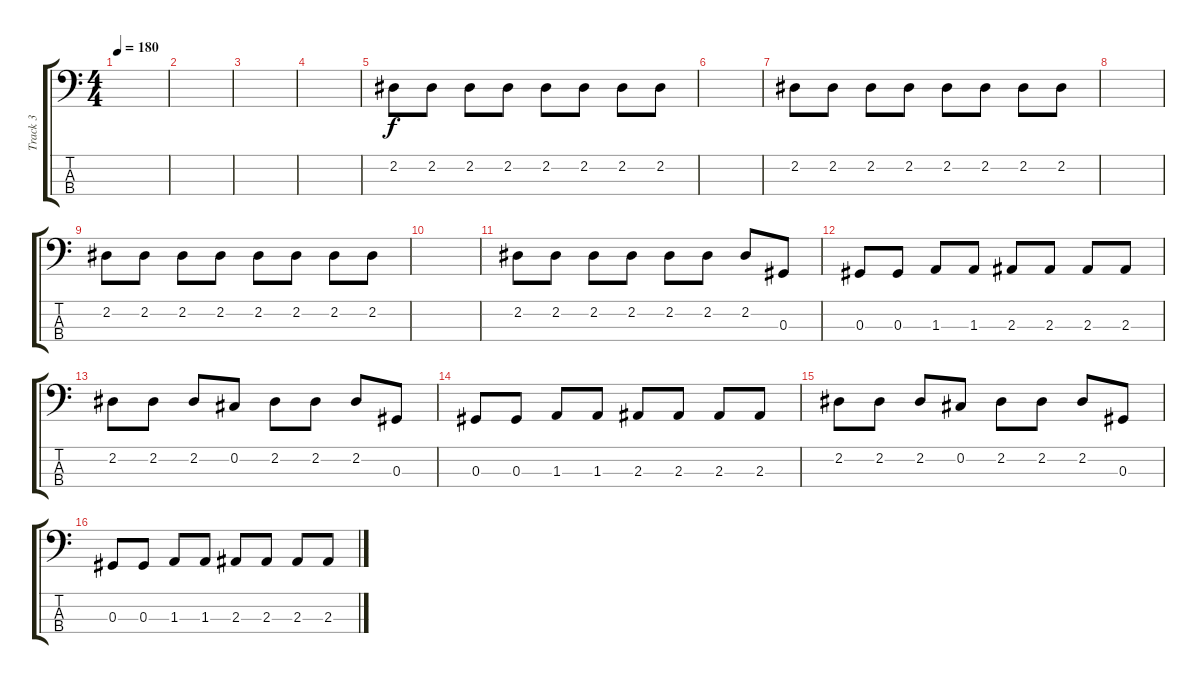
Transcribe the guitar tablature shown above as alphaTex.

\track ("Track 3" "Track 3") {instrument electricbasspick}
\staff {score tabs}
\tuning (Gb2 Db2 Ab1 Eb1) {hide}
\ts (4 4)
\tempo 180
\clef f4
\ks c
|
|
|
|
2.2.8 2.2.8 2.2.8 2.2.8 2.2.8 2.2.8 2.2.8 2.2.8 |
|
2.2.8 2.2.8 2.2.8 2.2.8 2.2.8 2.2.8 2.2.8 2.2.8 |
|
2.2.8 2.2.8 2.2.8 2.2.8 2.2.8 2.2.8 2.2.8 2.2.8 |
|
2.2.8 2.2.8 2.2.8 2.2.8 2.2.8 2.2.8 2.2.8 0.3.8 |
0.3.8 0.3.8 1.3.8 1.3.8 2.3.8 2.3.8 2.3.8 2.3.8 |
2.2.8 2.2.8 2.2.8 0.2.8 2.2.8 2.2.8 2.2.8 0.3.8 |
0.3.8 0.3.8 1.3.8 1.3.8 2.3.8 2.3.8 2.3.8 2.3.8 |
2.2.8 2.2.8 2.2.8 0.2.8 2.2.8 2.2.8 2.2.8 0.3.8 |
0.3.8 0.3.8 1.3.8 1.3.8 2.3.8 2.3.8 2.3.8 2.3.8
